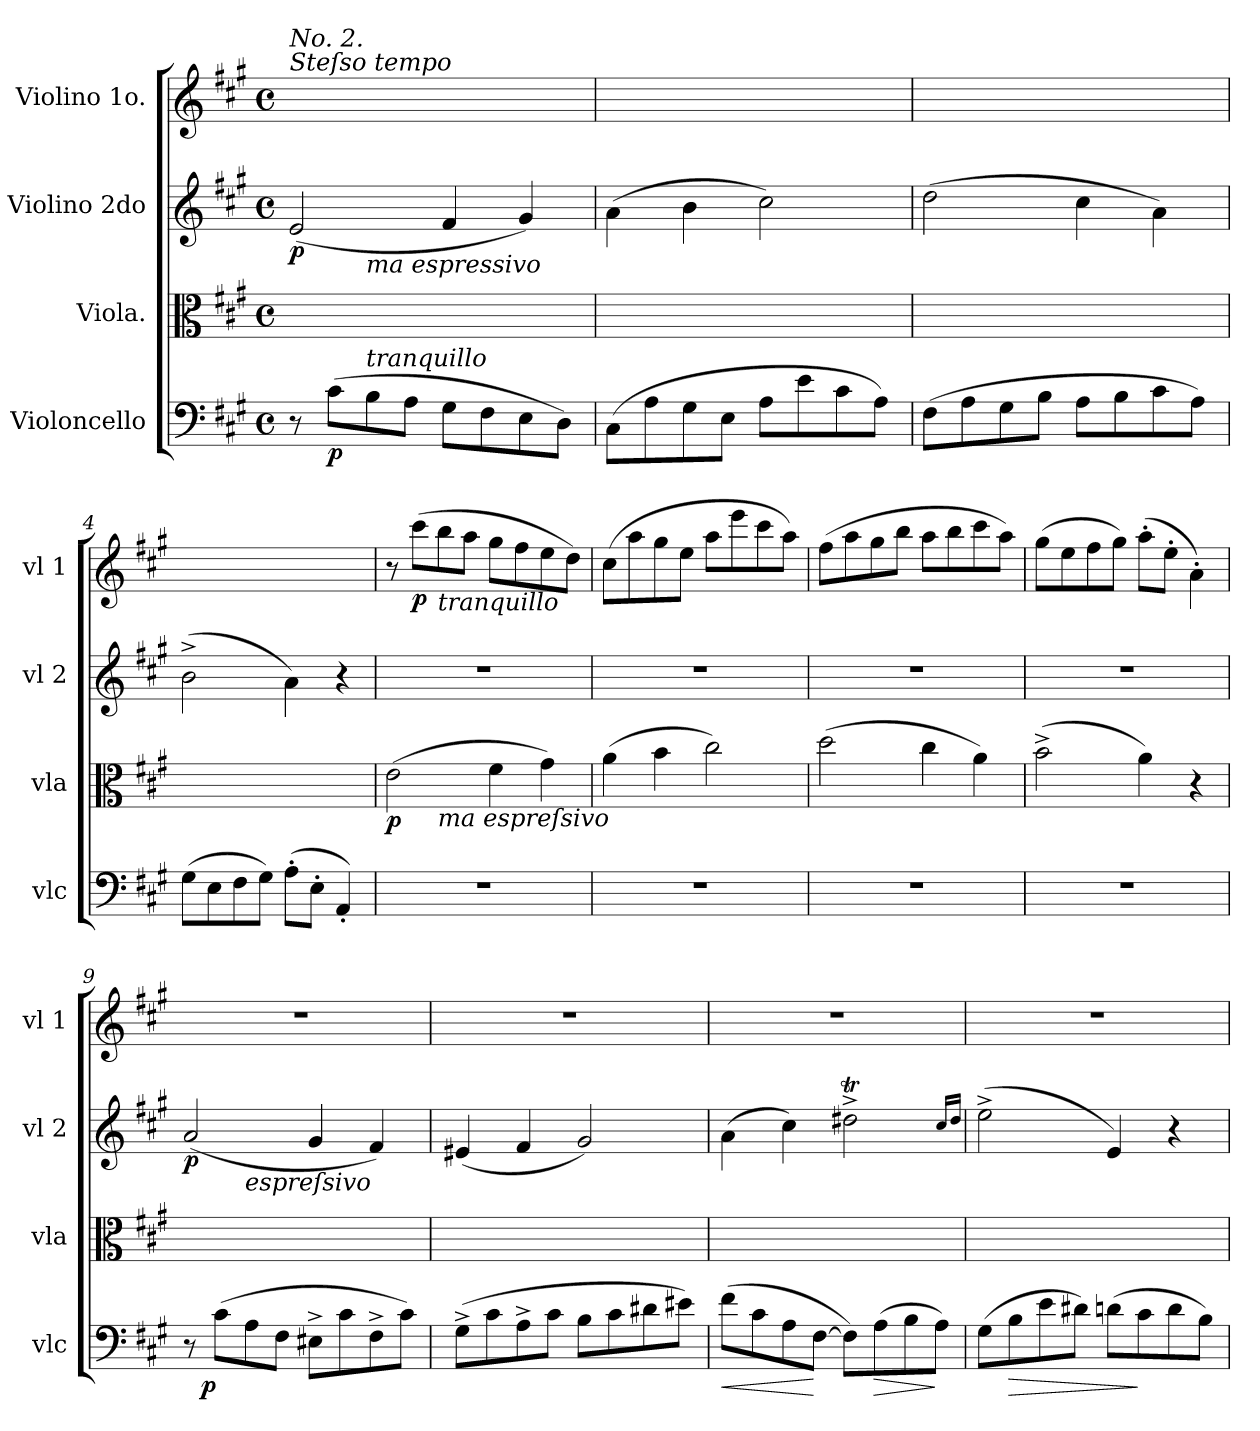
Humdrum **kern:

**kern	**dynam	**kern	**dynam	**kern	**dynam	**kern	**dynam
*part4	*part4	*part3	*part3	*part2	*part2	*part1	*part1
*staff4	*staff4	*staff3	*staff3	*staff2	*staff2	*staff1	*staff1
*I"Violoncello	*	*I"Viola.	*	*I"Violino 2do	*	*I"Violino 1o.	*
*I'vlc	*	*I'vla	*	*I'vl 2	*	*I'vl 1	*
*clefF4	*	*clefC3	*	*clefG2	*	*clefG2	*
*k[f#c#g#]	*	*k[f#c#g#]	*	*k[f#c#g#]	*	*k[f#c#g#]	*
*M4/4	*	*M4/4	*	*M4/4	*	*M4/4	*
*met(c)	*	*met(c)	*	*met(c)	*	*met(c)	*
=1	=1	=1	=1	=1	=1	=1	=1
!	!	!	!	!	!	!LO:TX:a:i:t=Steſso tempo	!
!	!	!	!	!	!	!LO:TX:a:i:t=No. 2.	!
*	*	*	*	*^	*	*	*
8r	.	1ryy	.	(>2e/	4ryy	p	1ryy	.
(>8c#\L	p	.	.	.	.	.	.	.
!	!	!	!	!	!LO:TX:b:i:t=ma espressivo	!	!	!
!LO:TX:a:i:t=tranquillo	!	!	!	!	!	!	!	!
8B\	.	.	.	.	2.ryy	.	.	.
8A\J	.	.	.	.	.	.	.	.
8G#\L	.	.	.	4f#/	.	.	.	.
8F#\	.	.	.	.	.	.	.	.
8E\	.	.	.	4g#/)	.	.	.	.
8D\J)	.	.	.	.	.	.	.	.
*	*	*	*	*v	*v	*	*	*
=2	=2	=2	=2	=2	=2	=2	=2
(>8C#\L	.	1ryy	.	(>4a\	.	1ryy	.
8A\	.	.	.	.	.	.	.
8G#\	.	.	.	4b\	.	.	.
8E\J	.	.	.	.	.	.	.
8A\L	.	.	.	2cc#\)	.	.	.
8e\	.	.	.	.	.	.	.
8c#\	.	.	.	.	.	.	.
8A\J)	.	.	.	.	.	.	.
=3	=3	=3	=3	=3	=3	=3	=3
(>8F#\L	.	1ryy	.	(>2dd\	.	1ryy	.
8A\	.	.	.	.	.	.	.
8G#\	.	.	.	.	.	.	.
8B\J	.	.	.	.	.	.	.
8A\L	.	.	.	4cc#\	.	.	.
8B\	.	.	.	.	.	.	.
8c#\	.	.	.	4a\)	.	.	.
8A\J)	.	.	.	.	.	.	.
=4	=4	=4	=4	=4	=4	=4	=4
(>8G#\L	.	1ryy	.	(>2b^<\	.	1ryy	.
8E\	.	.	.	.	.	.	.
8F#\	.	.	.	.	.	.	.
8G#\J)	.	.	.	.	.	.	.
(>8A'>\L	.	.	.	4a\)	.	.	.
8E'>\J	.	.	.	.	.	.	.
4AA'</)	.	.	.	4r	.	.	.
=5	=5	=5	=5	=5	=5	=5	=5
*	*	*^	*	*	*	*	*
1r	.	(>2e\	4ryy	p	1r	.	8r	.
.	.	.	.	.	.	.	(>8ccc#\L	p
!	!	!	!	!	!	!	!LO:TX:b:i:t=tranquillo	!
!	!	!	!LO:TX:b:i:t=ma espreſsivo	!	!	!	!	!
.	.	.	2.ryy	.	.	.	8bb\	.
.	.	.	.	.	.	.	8aa\J	.
.	.	4f#\	.	.	.	.	8gg#\L	.
.	.	.	.	.	.	.	8ff#\	.
.	.	4g#\)	.	.	.	.	8ee\	.
.	.	.	.	.	.	.	8dd\J)	.
*	*	*v	*v	*	*	*	*	*
=6	=6	=6	=6	=6	=6	=6	=6
1r	.	(>4a\	.	1r	.	(>8cc#\L	.
.	.	.	.	.	.	8aa\	.
.	.	4b\	.	.	.	8gg#\	.
.	.	.	.	.	.	8ee\J	.
.	.	2cc#\)	.	.	.	8aa\L	.
.	.	.	.	.	.	8eee\	.
.	.	.	.	.	.	8ccc#\	.
.	.	.	.	.	.	8aa\J)	.
=7	=7	=7	=7	=7	=7	=7	=7
1r	.	(>2dd\	.	1r	.	(>8ff#\L	.
.	.	.	.	.	.	8aa\	.
.	.	.	.	.	.	8gg#\	.
.	.	.	.	.	.	8bb\J	.
.	.	4cc#\	.	.	.	8aa\L	.
.	.	.	.	.	.	8bb\	.
.	.	4a\)	.	.	.	8ccc#\	.
.	.	.	.	.	.	8aa\J)	.
=8	=8	=8	=8	=8	=8	=8	=8
1r	.	(>2b^<\	.	1r	.	(>8gg#\L	.
.	.	.	.	.	.	8ee\	.
.	.	.	.	.	.	8ff#\	.
.	.	.	.	.	.	8gg#\J)	.
.	.	4a\)	.	.	.	(>8aa'>\L	.
.	.	.	.	.	.	8ee'>\J	.
.	.	4r	.	.	.	4a'>\)	.
=9	=9	=9	=9	=9	=9	=9	=9
*	*	*	*	*^	*	*	*
8r	.	1ryy	.	(>2a/	4ryy	p	1r	.
!	!LO:DY:b:rj	!	!	!	!	!	!	!
(>8c#\L	p	.	.	.	.	.	.	.
!	!	!	!	!	!LO:TX:b:i:t=espreſsivo	!	!	!
8A\	.	.	.	.	2.ryy	.	.	.
8F#\J	.	.	.	.	.	.	.	.
8E#X^<\L	.	.	.	4g#/	.	.	.	.
8c#\	.	.	.	.	.	.	.	.
8F#^<\	.	.	.	4f#/)	.	.	.	.
8c#\J)	.	.	.	.	.	.	.	.
*	*	*	*	*v	*v	*	*	*
=10	=10	=10	=10	=10	=10	=10	=10
(>8G#^<\L	.	1ryy	.	(<4e#X/	.	1r	.
8c#\	.	.	.	.	.	.	.
8A^<\	.	.	.	4f#/	.	.	.
8c#\J	.	.	.	.	.	.	.
8B\L	.	.	.	2g#/)	.	.	.
8c#\	.	.	.	.	.	.	.
8d#X\	.	.	.	.	.	.	.
8e#X\J)	.	.	.	.	.	.	.
=11	=11	=11	=11	=11	=11	=11	=11
!	!LO:HP:b	!	!	!	!	!	!
(>8f#\L	<	1ryy	.	(>4a\	.	1r	.
8c#\	.	.	.	.	.	.	.
8A\	.	.	.	4cc#\)	.	.	.
[8F#\J	[	.	.	.	.	.	.
8F#\L])	.	.	.	2dd#Xt^<\	.	.	.
!	!LO:HP:b	!	!	!	!	!	!
(>8A\	>	.	.	.	.	.	.
8B\	.	.	.	.	.	.	.
8A\J)	]	.	.	.	.	.	.
.	.	.	.	16qqcc#/LL	.	.	.
.	.	.	.	16qqdd#/JJ	.	.	.
=12	=12	=12	=12	=12	=12	=12	=12
(>8G#\L	.	1ryy	.	(>2eeTTT^<\	.	1r	.
!	!LO:HP:b	!	!	!	!	!	!
8B\	>	.	.	.	.	.	.
8e\	.	.	.	.	.	.	.
8d#X\J)	.	.	.	.	.	.	.
(>8dn\L	.	.	.	4e/)	.	.	.
8c#\	]	.	.	.	.	.	.
8d\	.	.	.	4r	.	.	.
8B\J)	.	.	.	.	.	.	.
=	=	=	=	=	=	=	=
*-	*-	*-	*-	*-	*-	*-	*-
